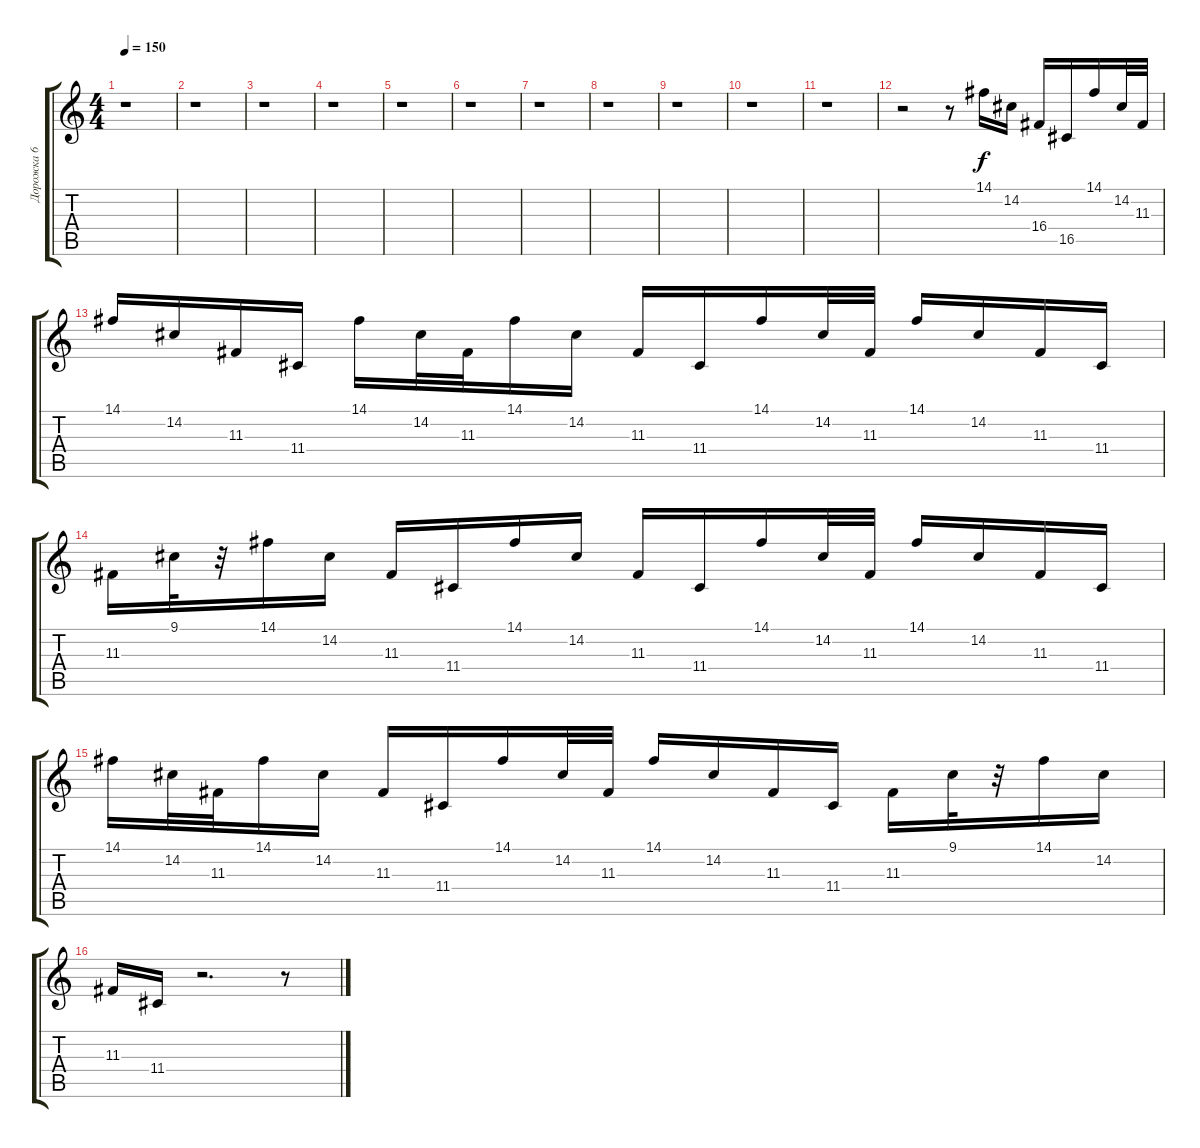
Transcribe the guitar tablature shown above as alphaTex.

\track ("Дорожка 6" "Дорожка 6") {instrument lead2sawtooth}
\staff {score tabs}
\tuning (E4 B3 G3 D3 A2 E2) {hide}
\ts (4 4)
\tempo 150
\clef g2
\ks c
r.1{dy f} |
r.1 |
r.1 |
r.1 |
r.1 |
r.1 |
r.1 |
r.1 |
r.1 |
r.1 |
r.1 |
r.2 r.8 14.1.16 14.2.16 16.4.16 16.5.16 14.1.16 14.2.32 11.3.32 |
14.1.16 14.2.16 11.3.16 11.4.16 14.1.16 14.2.32 11.3.32 14.1.16 14.2.16 11.3.16 11.4.16 14.1.16 14.2.32 11.3.32 14.1.16 14.2.16 11.3.16 11.4.16 |
11.3.16 9.1.32 r.32 14.1.16 14.2.16 11.3.16 11.4.16 14.1.16 14.2.16 11.3.16 11.4.16 14.1.16 14.2.32 11.3.32 14.1.16 14.2.16 11.3.16 11.4.16 |
14.1.16 14.2.32 11.3.32 14.1.16 14.2.16 11.3.16 11.4.16 14.1.16 14.2.32 11.3.32 14.1.16 14.2.16 11.3.16 11.4.16 11.3.16 9.1.32 r.32 14.1.16 14.2.16 |
11.3.16 11.4.16 r.2{d} r.8
